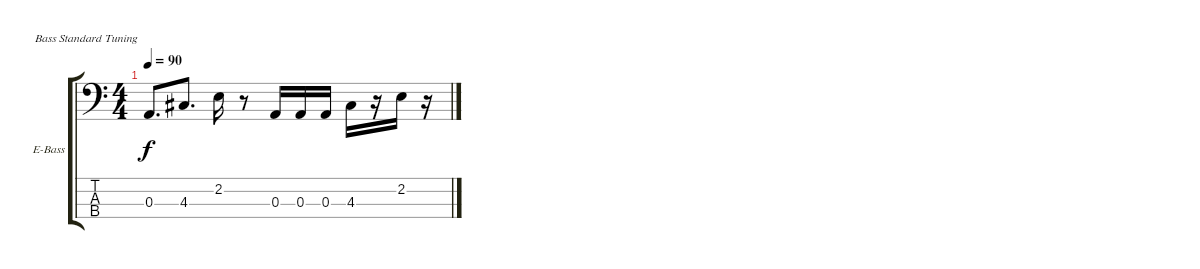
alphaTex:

\defaultSystemsLayout 4
\bracketExtendMode groupsimilarinstruments
\firstSystemTrackNameOrientation horizontal
\otherSystemsTrackNameOrientation horizontal
\track ("Electric Bass" "E-Bass") {instrument electricbassfinger}
\staff {score tabs}
\tuning (G2 D2 A1 E1)
\ts (4 4)
\tempo 90
\clef f4
\ks c
0.3.8{d dy f} 4.3.8{d} 2.2.16 r.8 0.3.16 0.3.16 0.3.16 4.3.16 r.16 2.2.16 r.16
